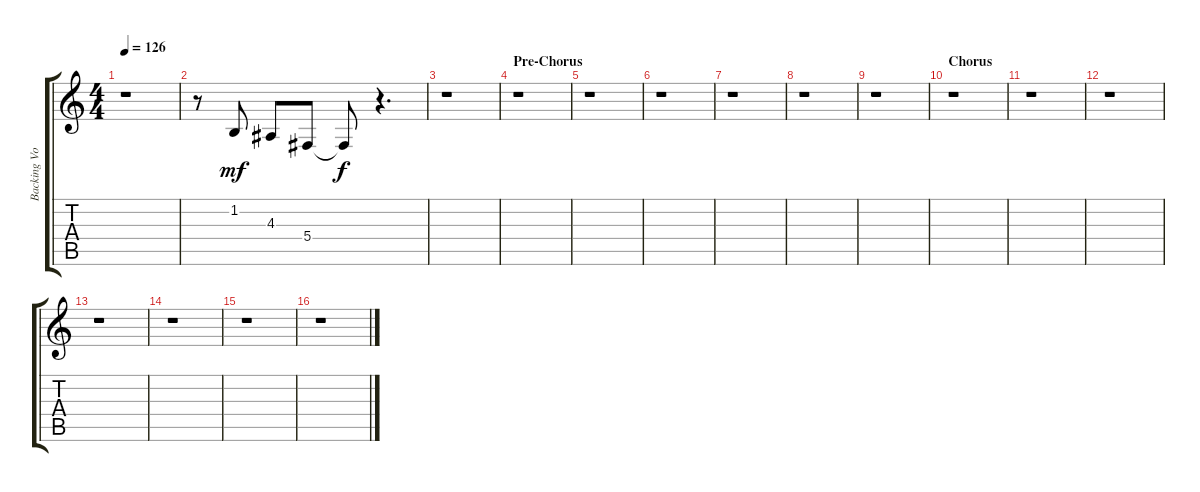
\track ("Backing Vocals (Spanish)" "Backing Vo") {instrument pad1newage}
\staff {score tabs}
\tuning (Eb4 Bb3 Gb3 Db3 Ab2 Eb2) {hide}
\ts (4 4)
\tempo 126
\clef g2
\ks c
r.1{dy mf} |
r.8 1.2.8 4.3.8 5.4.8 5.4{t}.8{dy f} r.4{d} |
r.1 |
\section ("" "Pre-Chorus")
r.1 |
r.1 |
r.1 |
r.1 |
r.1 |
r.1 |
\section ("" "Chorus")
r.1 |
r.1 |
r.1 |
r.1 |
r.1 |
r.1 |
r.1
